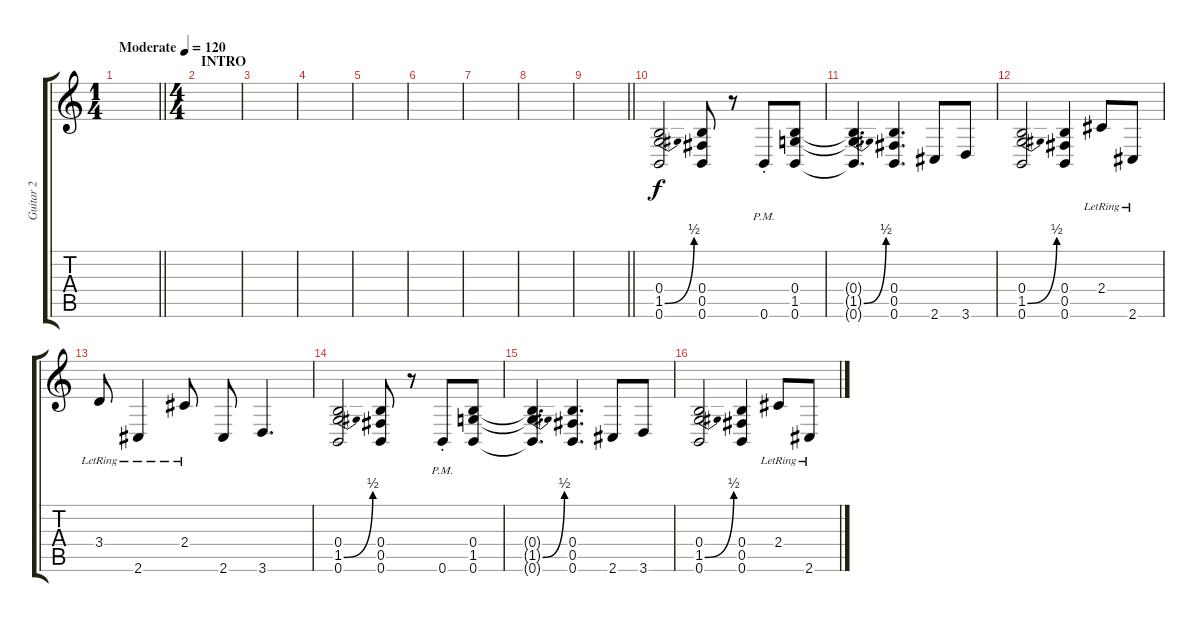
\track ("Guitar 2" "Guitar 2") {instrument distortionguitar}
\staff {score tabs}
\tuning (Db4 Ab3 E3 B2 Gb2 B1) {hide}
\ts (1 4)
\tempo (120 "Moderate")
\clef g2
\barLineRight lightlight
\ks c
|
\ts (4 4)
\section ("" "INTRO")
|
|
|
|
|
|
|
\barLineRight lightlight
|
(0.4 1.5{be (bend 0 0 60 2)} 0.6).2 (0.4 0.5 0.6).8 r.8 0.6{pm st}.8 (0.4 1.5 0.6).8 |
(0.4{t} 1.5{be (bend 0 0 60 2) t} 0.6{t}).4{d} (0.4 0.5 0.6).4{d} 2.6.8 3.6.8 |
(0.4 1.5{be (bend 0 0 60 2)} 0.6).2 (0.4 0.5 0.6).4 2.4{lr}.8 2.6{lr}.8 |
3.4{lr}.8 2.6{lr}.4 2.4{lr}.8 2.6.8 3.6.4{d} |
(0.4 1.5{be (bend 0 0 60 2)} 0.6).2 (0.4 0.5 0.6).8 r.8 0.6{pm st}.8 (0.4 1.5 0.6).8 |
(0.4{t} 1.5{be (bend 0 0 60 2) t} 0.6{t}).4{d} (0.4 0.5 0.6).4{d} 2.6.8 3.6.8 |
(0.4 1.5{be (bend 0 0 60 2)} 0.6).2 (0.4 0.5 0.6).4 2.4{lr}.8 2.6{lr}.8
